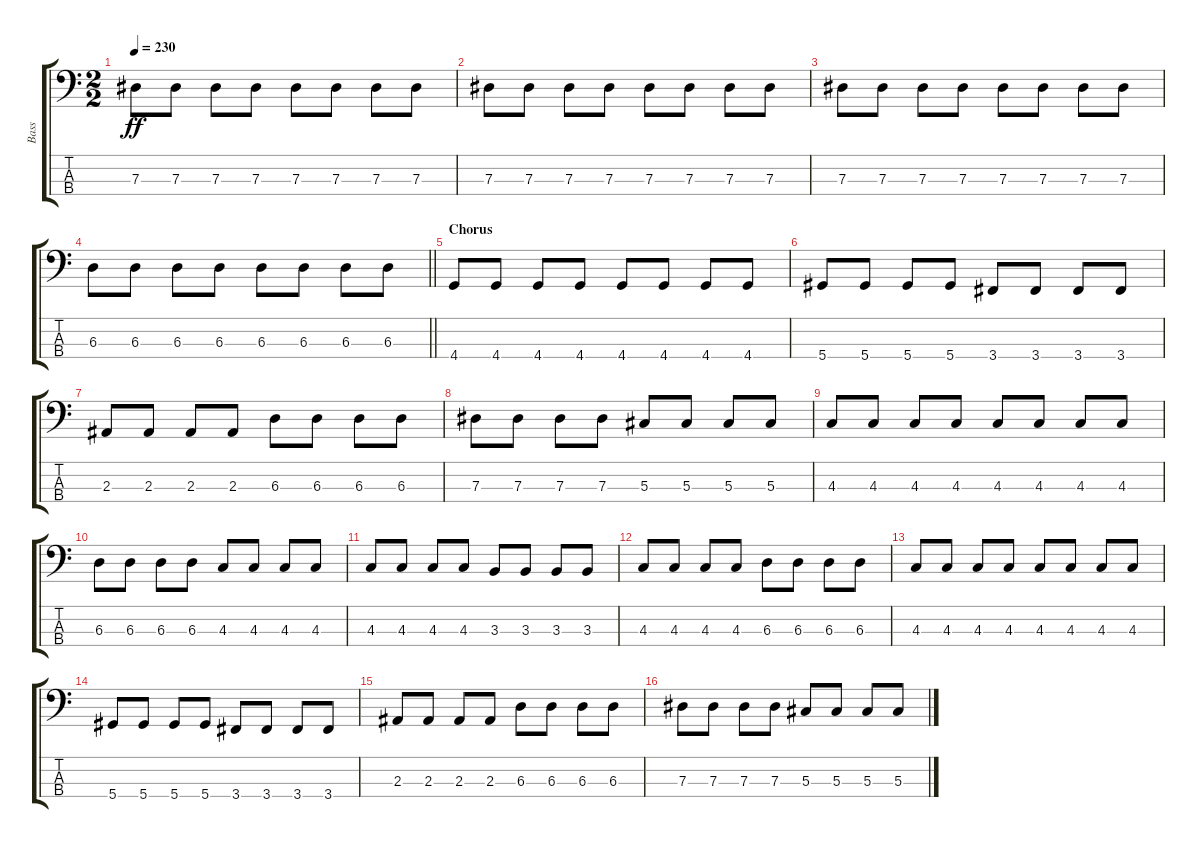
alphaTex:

\track ("Bass" "Bass") {instrument electricbasspick}
\staff {score tabs}
\tuning (Gb2 Db2 Ab1 Eb1) {hide}
\ts (2 2)
\tempo 230
\clef f4
\ks c
7.3.8{dy ff} 7.3.8 7.3.8 7.3.8 7.3.8 7.3.8 7.3.8 7.3.8 |
7.3.8 7.3.8 7.3.8 7.3.8 7.3.8 7.3.8 7.3.8 7.3.8 |
7.3.8 7.3.8 7.3.8 7.3.8 7.3.8 7.3.8 7.3.8 7.3.8 |
\barLineRight lightlight
6.3.8 6.3.8 6.3.8 6.3.8 6.3.8 6.3.8 6.3.8 6.3.8 |
\section ("" "Chorus")
4.4.8 4.4.8 4.4.8 4.4.8 4.4.8 4.4.8 4.4.8 4.4.8 |
5.4.8 5.4.8 5.4.8 5.4.8 3.4.8 3.4.8 3.4.8 3.4.8 |
2.3.8 2.3.8 2.3.8 2.3.8 6.3.8 6.3.8 6.3.8 6.3.8 |
7.3.8 7.3.8 7.3.8 7.3.8 5.3.8 5.3.8 5.3.8 5.3.8 |
4.3.8 4.3.8 4.3.8 4.3.8 4.3.8 4.3.8 4.3.8 4.3.8 |
6.3.8 6.3.8 6.3.8 6.3.8 4.3.8 4.3.8 4.3.8 4.3.8 |
4.3.8 4.3.8 4.3.8 4.3.8 3.3.8 3.3.8 3.3.8 3.3.8 |
4.3.8 4.3.8 4.3.8 4.3.8 6.3.8 6.3.8 6.3.8 6.3.8 |
4.3.8 4.3.8 4.3.8 4.3.8 4.3.8 4.3.8 4.3.8 4.3.8 |
5.4.8 5.4.8 5.4.8 5.4.8 3.4.8 3.4.8 3.4.8 3.4.8 |
2.3.8 2.3.8 2.3.8 2.3.8 6.3.8 6.3.8 6.3.8 6.3.8 |
7.3.8 7.3.8 7.3.8 7.3.8 5.3.8 5.3.8 5.3.8 5.3.8
